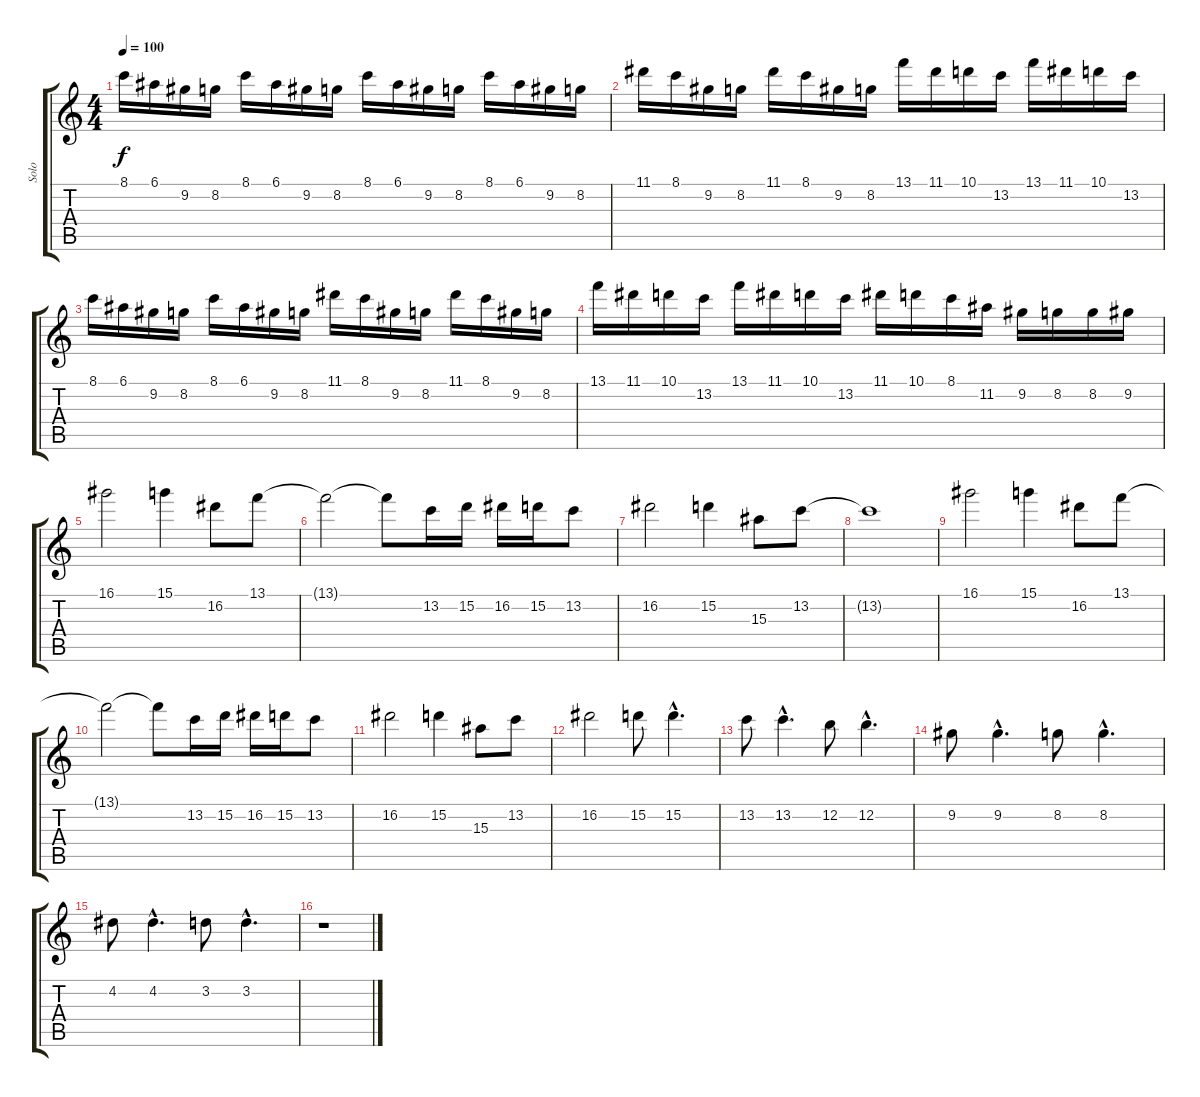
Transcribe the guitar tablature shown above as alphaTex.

\track ("Solo" "Solo") {instrument distortionguitar}
\staff {score tabs}
\tuning (E4 B3 G3 D3 A2 E2) {hide}
\ts (4 4)
\tempo 100
\clef g2
\ks c
8.1.16{dy f} 6.1.16 9.2.16 8.2.16 8.1.16 6.1.16 9.2.16 8.2.16 8.1.16 6.1.16 9.2.16 8.2.16 8.1.16 6.1.16 9.2.16 8.2.16 |
11.1.16 8.1.16 9.2.16 8.2.16 11.1.16 8.1.16 9.2.16 8.2.16 13.1.16 11.1.16 10.1.16 13.2.16 13.1.16 11.1.16 10.1.16 13.2.16 |
8.1.16 6.1.16 9.2.16 8.2.16 8.1.16 6.1.16 9.2.16 8.2.16 11.1.16 8.1.16 9.2.16 8.2.16 11.1.16 8.1.16 9.2.16 8.2.16 |
13.1.16 11.1.16 10.1.16 13.2.16 13.1.16 11.1.16 10.1.16 13.2.16 11.1.16 10.1.16 8.1.16 11.2.16 9.2.16 8.2.16 8.2.16 9.2.16 |
16.1.2 15.1.4 16.2.8 13.1.8 |
13.1{t}.2 13.1{t}.8 13.2.16 15.2.16 16.2.16 15.2.16 13.2.8 |
16.2.2 15.2.4 15.3.8 13.2.8 |
13.2{t}.1 |
16.1.2 15.1.4 16.2.8 13.1.8 |
13.1{t}.2 13.1{t}.8 13.2.16 15.2.16 16.2.16 15.2.16 13.2.8 |
16.2.2 15.2.4 15.3.8 13.2.8 |
16.2.2 15.2.8 15.2{hac}.4{d} |
13.2.8 13.2{hac}.4{d} 12.2.8 12.2{hac}.4{d} |
9.2.8 9.2{hac}.4{d} 8.2.8 8.2{hac}.4{d} |
4.2.8 4.2{hac}.4{d} 3.2.8 3.2{hac}.4{d} |
r.1
